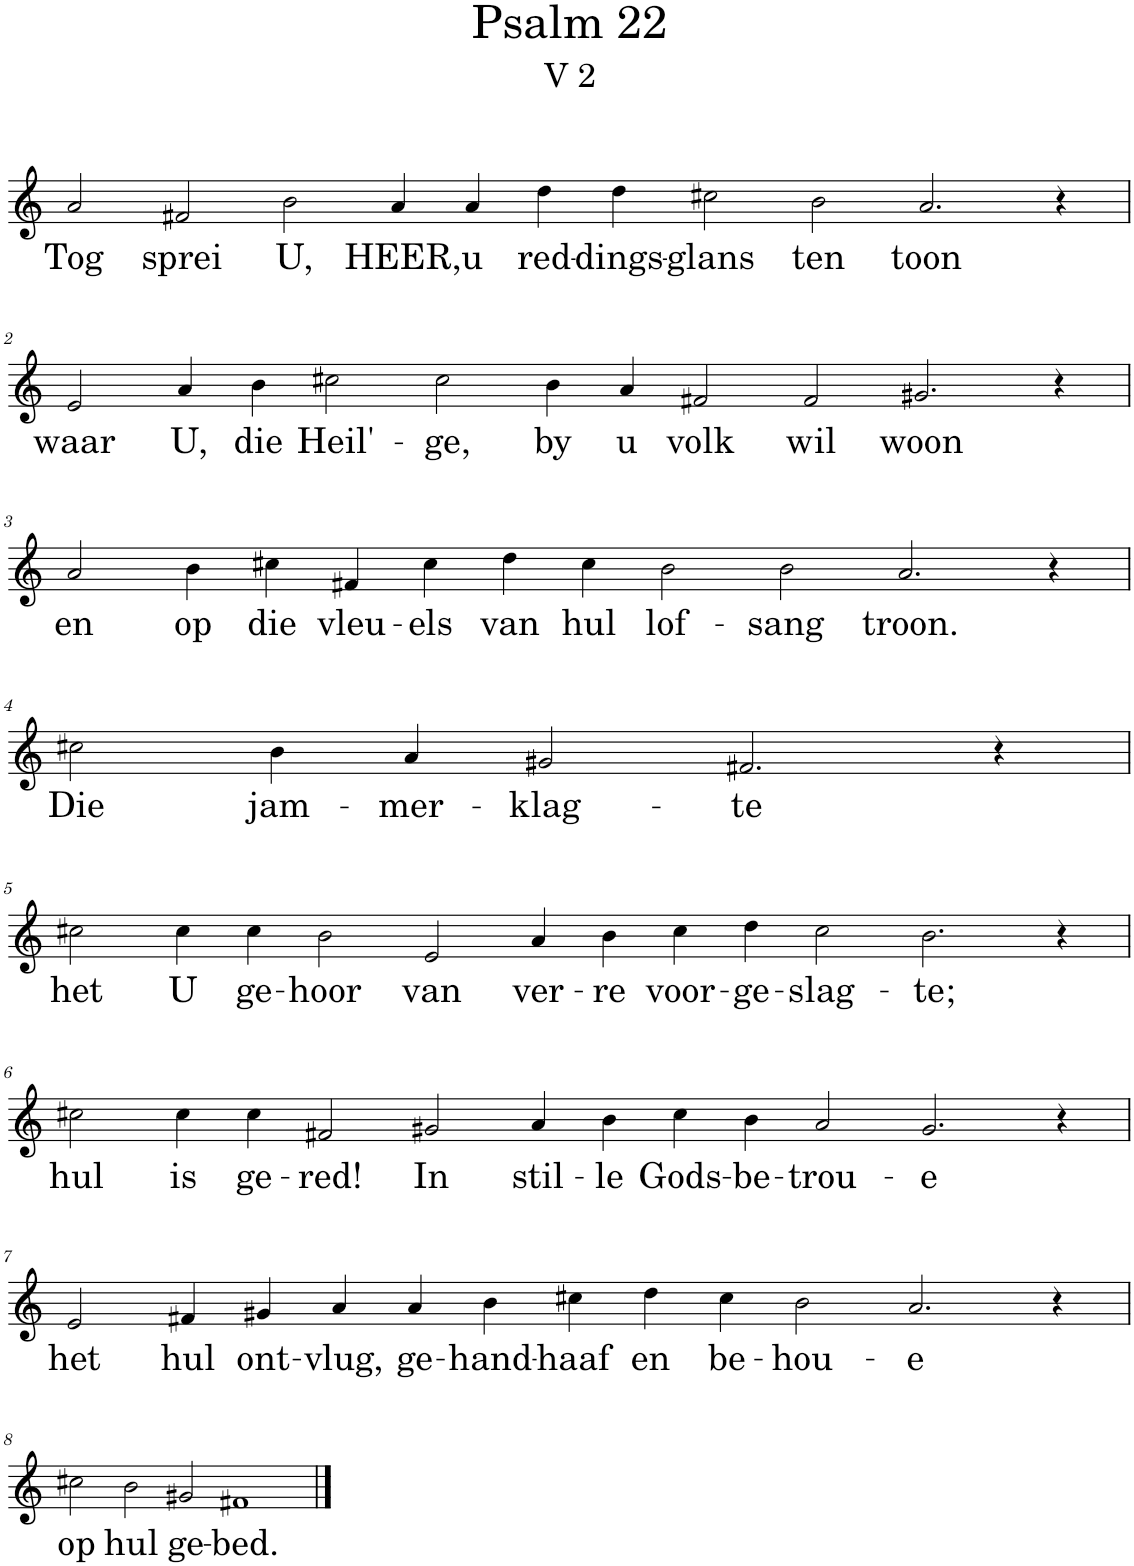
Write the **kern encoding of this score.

**kern	**text
*part1	*part1
*staff1	*staff1
*I"Pipe Organ	*
*I'Org.	*
*clefG2	*
*k[]	*
*M18/4	*
=1	=1
!	!LO:LY:b
2a/	Tog
!	!LO:LY:b
2f#X/	sprei
!	!LO:LY:b
2b\	U,
!	!LO:LY:b
4a/	HEER,
!	!LO:LY:b
4a/	u
!	!LO:LY:b
4dd\	red-
!	!LO:LY:b
4dd\	-dings-
!	!LO:LY:b
2cc#X\	-glans
!	!LO:LY:b
2b\	ten
!	!LO:LY:b
2.a/	toon
4r	.
!!LO:LB:g=z
=2	=2
!	!LO:LY:b
2e/	waar
!	!LO:LY:b
4a/	U,
!	!LO:LY:b
4b\	die
!	!LO:LY:b
2cc#X\	Heil'-
!	!LO:LY:b
2cc#\	-ge,
!	!LO:LY:b
4b\	by
!	!LO:LY:b
4a/	u
!	!LO:LY:b
2f#X/	volk
!	!LO:LY:b
2f#/	wil
!	!LO:LY:b
2.g#X/	woon
4r	.
!!LO:LB:g=z
=3	=3
*M16/4	*
!	!LO:LY:b
2a/	en
!	!LO:LY:b
4b\	op
!	!LO:LY:b
4cc#X\	die
!	!LO:LY:b
4f#X/	vleu-
!	!LO:LY:b
4cc#\	-els
!	!LO:LY:b
4dd\	van
!	!LO:LY:b
4cc#\	hul
!	!LO:LY:b
2b\	lof-
!	!LO:LY:b
2b\	-sang
!	!LO:LY:b
2.a/	troon.
4r	.
!!LO:LB:g=z
=4	=4
*M10/4	*
!	!LO:LY:b
2cc#X\	Die
!	!LO:LY:b
4b\	jam-
!	!LO:LY:b
4a/	-mer-
!	!LO:LY:b
2g#X/	-klag-
!	!LO:LY:b
2.f#X/	-te
4r	.
!!LO:LB:g=z
=5	=5
*M18/4	*
!	!LO:LY:b
2cc#X\	het
!	!LO:LY:b
4cc#\	U
!	!LO:LY:b
4cc#\	ge-
!	!LO:LY:b
2b\	-hoor
!	!LO:LY:b
2e/	van
!	!LO:LY:b
4a/	ver-
!	!LO:LY:b
4b\	-re
!	!LO:LY:b
4cc#\	voor-
!	!LO:LY:b
4dd\	-ge-
!	!LO:LY:b
2cc#\	-slag-
!	!LO:LY:b
2.b\	-te;
4r	.
!!LO:LB:g=z
=6	=6
!	!LO:LY:b
2cc#X\	hul
!	!LO:LY:b
4cc#\	is
!	!LO:LY:b
4cc#\	ge-
!	!LO:LY:b
2f#X/	-red!
!	!LO:LY:b
2g#X/	In
!	!LO:LY:b
4a/	stil-
!	!LO:LY:b
4b\	-le
!	!LO:LY:b
4cc#\	Gods-
!	!LO:LY:b
4b\	-be-
!	!LO:LY:b
2a/	-trou-
!	!LO:LY:b
2.g#/	-e
4r	.
!!LO:LB:g=z
=7	=7
*M16/4	*
!	!LO:LY:b
2e/	het
!	!LO:LY:b
4f#X/	hul
!	!LO:LY:b
4g#X/	ont-
!	!LO:LY:b
4a/	-vlug,
!	!LO:LY:b
4a/	ge-
!	!LO:LY:b
4b\	-hand-
!	!LO:LY:b
4cc#X\	-haaf
!	!LO:LY:b
4dd\	en
!	!LO:LY:b
4cc#\	be-
!	!LO:LY:b
2b\	-hou-
!	!LO:LY:b
2.a/	-e
4r	.
!!LO:LB:g=z
=8	=8
*M10/4	*
!	!LO:LY:b
2cc#X\	op
!	!LO:LY:b
2b\	hul
!	!LO:LY:b
2g#X/	ge-
!	!LO:LY:b
1f#X	-bed.
==	==
*-	*-
